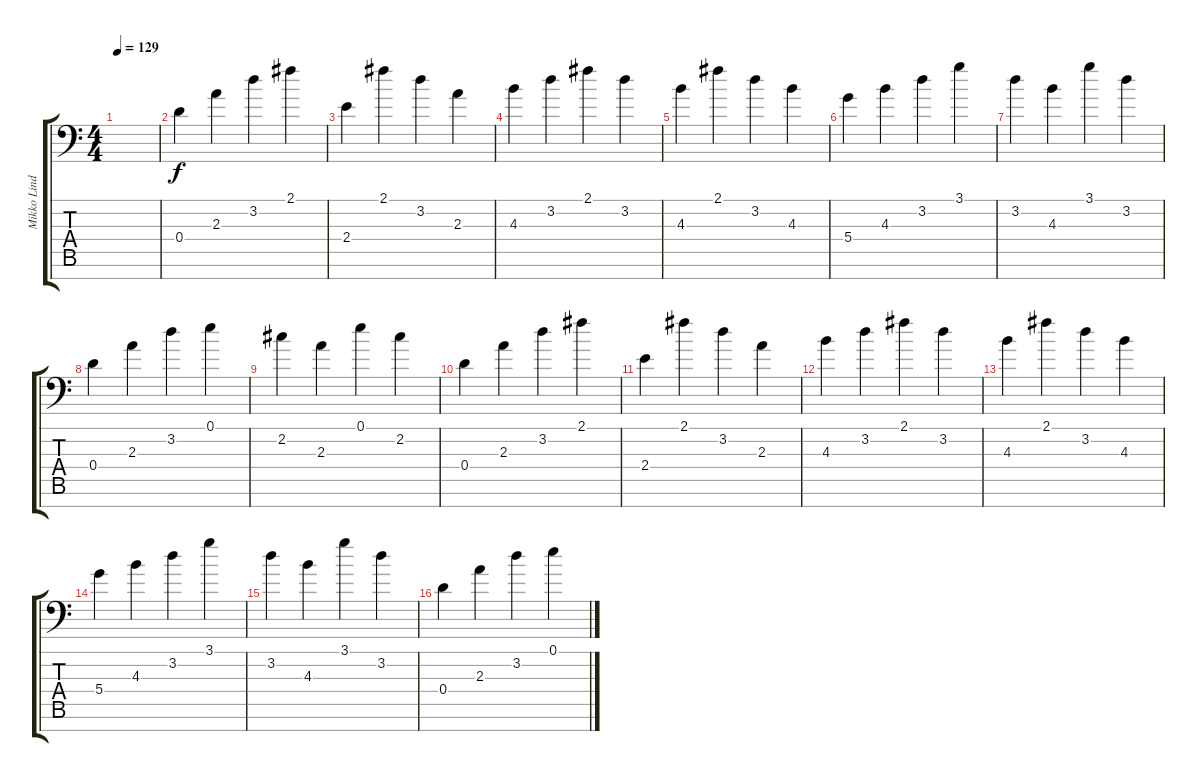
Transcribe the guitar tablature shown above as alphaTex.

\track ("Mikko Lindström" "Mikko Lind") {instrument acousticguitarsteel}
\staff {score tabs}
\tuning (E4 B3 G3 D3 A2 E2 C-1) {hide}
\ts (4 4)
\tempo 129
\clef f4
\ks c
|
0.4.4 2.3.4 3.2.4 2.1.4 |
2.4.4 2.1.4 3.2.4 2.3.4 |
4.3.4 3.2.4 2.1.4 3.2.4 |
4.3.4 2.1.4 3.2.4 4.3.4 |
5.4.4 4.3.4 3.2.4 3.1.4 |
3.2.4 4.3.4 3.1.4 3.2.4 |
0.4.4 2.3.4 3.2.4 0.1.4 |
2.2.4 2.3.4 0.1.4 2.2.4 |
0.4.4 2.3.4 3.2.4 2.1.4 |
2.4.4 2.1.4 3.2.4 2.3.4 |
4.3.4 3.2.4 2.1.4 3.2.4 |
4.3.4 2.1.4 3.2.4 4.3.4 |
5.4.4 4.3.4 3.2.4 3.1.4 |
3.2.4 4.3.4 3.1.4 3.2.4 |
0.4.4 2.3.4 3.2.4 0.1.4
